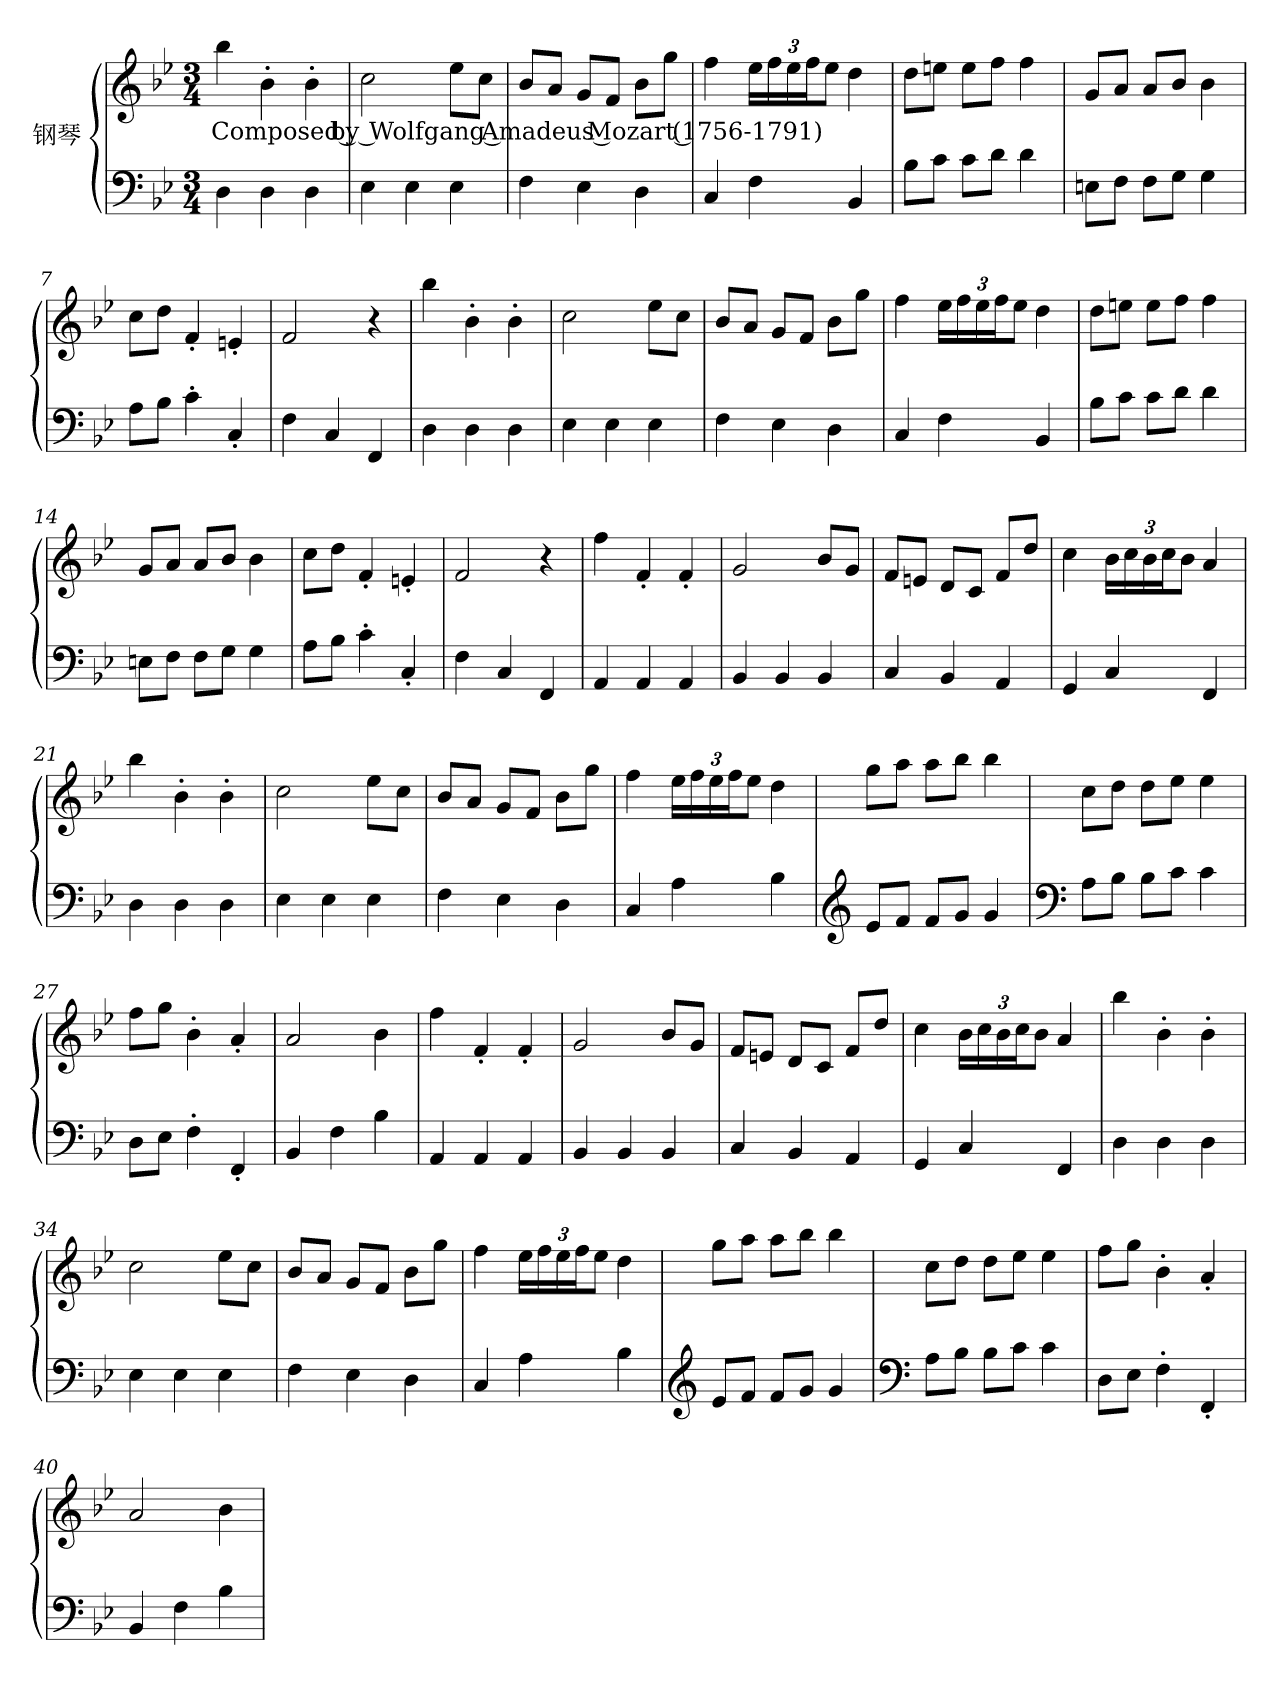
**kern	**kern	**text
*part2	*part1	*part1
*staff2	*staff1	*staff1
*I"钢琴	*I"钢琴	*
*clefF4	*clefG2	*
*k[b-e-]	*k[b-e-]	*
*M3/4	*M3/4	*
*MM130	*MM130	*
=1	=1	=1
4D\	4bb-\	Composed by Wolfgang Amadeus Mozart (1756-1791)
4D\	4b-'\	.
4D\	4b-'\	.
=2	=2	=2
4E-\	2cc\	.
4E-\	.	.
4E-\	8ee-\L	.
.	8cc\J	.
=3	=3	=3
4F\	8b-/L	.
.	8a/J	.
4E-\	8g/L	.
.	8f/J	.
4D\	8b-\L	.
.	8gg\J	.
!!LO:LB:g=z
=4	=4	=4
4C/	4ff\	.
*	*Xbrackettup	*
4F\	24ee-\LL	.
.	24ff\	.
.	24ee-\	.
.	24ff\J	.
.	12ee-\J	.
4BB-/	4dd\	.
=5	=5	=5
8B-\L	8dd\L	.
8c\J	8een\J	.
8c\L	8ee\L	.
8d\J	8ff\J	.
4d\	4ff\	.
=6	=6	=6
8En\L	8g/L	.
8F\J	8a/J	.
8F\L	8a/L	.
8G\J	8b-/J	.
4G\	4b-\	.
=7	=7	=7
8A\L	8cc\L	.
8B-\J	8dd\J	.
4c'\	4f'/	.
4C'/	4en'/	.
=8	=8	=8
4F\	2f/	.
4C/	.	.
4FF/	4r	.
=9	=9	=9
4D\	4bb-\	.
4D\	4b-'\	.
4D\	4b-'\	.
=10	=10	=10
4E-\	2cc\	.
4E-\	.	.
4E-\	8ee-\L	.
.	8cc\J	.
!!LO:LB:g=z
=11	=11	=11
4F\	8b-/L	.
.	8a/J	.
4E-\	8g/L	.
.	8f/J	.
4D\	8b-\L	.
.	8gg\J	.
=12	=12	=12
4C/	4ff\	.
4F\	24ee-\LL	.
.	24ff\	.
.	24ee-\	.
.	24ff\J	.
.	12ee-\J	.
4BB-/	4dd\	.
=13	=13	=13
8B-\L	8dd\L	.
8c\J	8een\J	.
8c\L	8ee\L	.
8d\J	8ff\J	.
4d\	4ff\	.
=14	=14	=14
8En\L	8g/L	.
8F\J	8a/J	.
8F\L	8a/L	.
8G\J	8b-/J	.
4G\	4b-\	.
=15	=15	=15
8A\L	8cc\L	.
8B-\J	8dd\J	.
4c'\	4f'/	.
4C'/	4en'/	.
=16	=16	=16
4F\	2f/	.
4C/	.	.
4FF/	4r	.
=17	=17	=17
4AA/	4ff\	.
4AA/	4f'/	.
4AA/	4f'/	.
!!LO:LB:g=z
=18	=18	=18
4BB-/	2g/	.
4BB-/	.	.
4BB-/	8b-/L	.
.	8g/J	.
=19	=19	=19
4C/	8f/L	.
.	8en/J	.
4BB-/	8d/L	.
.	8c/J	.
4AA/	8f/L	.
.	8dd/J	.
=20	=20	=20
4GG/	4cc\	.
4C/	24b-\LL	.
.	24cc\	.
.	24b-\	.
.	24cc\J	.
.	12b-\J	.
4FF/	4a/	.
=21	=21	=21
4D\	4bb-\	.
4D\	4b-'\	.
4D\	4b-'\	.
=22	=22	=22
4E-\	2cc\	.
4E-\	.	.
4E-\	8ee-\L	.
.	8cc\J	.
=23	=23	=23
4F\	8b-/L	.
.	8a/J	.
4E-\	8g/L	.
.	8f/J	.
4D\	8b-\L	.
.	8gg\J	.
=24	=24	=24
4C/	4ff\	.
4A\	24ee-\LL	.
.	24ff\	.
.	24ee-\	.
.	24ff\J	.
.	12ee-\J	.
4B-\	4dd\	.
!!LO:LB:g=z
=25	=25	=25
*clefG2	*	*
8e-/L	8gg\L	.
8f/J	8aa\J	.
8f/L	8aa\L	.
8g/J	8bb-\J	.
4g/	4bb-\	.
=26	=26	=26
*clefF4	*	*
8A\L	8cc\L	.
8B-\J	8dd\J	.
8B-\L	8dd\L	.
8c\J	8ee-\J	.
4c\	4ee-\	.
=27	=27	=27
8D\L	8ff\L	.
8E-\J	8gg\J	.
4F'\	4b-'\	.
4FF'/	4a'/	.
=28	=28	=28
4BB-/	2a/	.
4F\	.	.
4B-\	4b-\	.
=29	=29	=29
4AA/	4ff\	.
4AA/	4f'/	.
4AA/	4f'/	.
=30	=30	=30
4BB-/	2g/	.
4BB-/	.	.
4BB-/	8b-/L	.
.	8g/J	.
=31	=31	=31
4C/	8f/L	.
.	8en/J	.
4BB-/	8d/L	.
.	8c/J	.
4AA/	8f/L	.
.	8dd/J	.
!!LO:LB:g=z
=32	=32	=32
4GG/	4cc\	.
4C/	24b-\LL	.
.	24cc\	.
.	24b-\	.
.	24cc\J	.
.	12b-\J	.
4FF/	4a/	.
=33	=33	=33
4D\	4bb-\	.
4D\	4b-'\	.
4D\	4b-'\	.
=34	=34	=34
4E-\	2cc\	.
4E-\	.	.
4E-\	8ee-\L	.
.	8cc\J	.
=35	=35	=35
4F\	8b-/L	.
.	8a/J	.
4E-\	8g/L	.
.	8f/J	.
4D\	8b-\L	.
.	8gg\J	.
=36	=36	=36
4C/	4ff\	.
4A\	24ee-\LL	.
.	24ff\	.
.	24ee-\	.
.	24ff\J	.
.	12ee-\J	.
4B-\	4dd\	.
=37	=37	=37
*clefG2	*	*
8e-/L	8gg\L	.
8f/J	8aa\J	.
8f/L	8aa\L	.
8g/J	8bb-\J	.
4g/	4bb-\	.
!!LO:PB:g=z
=38	=38	=38
*clefF4	*	*
8A\L	8cc\L	.
8B-\J	8dd\J	.
*	*MM125	*
8B-\L	8dd\L	.
8c\J	8ee-\J	.
*	*MM120	*
4c\	4ee-\	.
=39	=39	=39
*	*MM115	*
8D\L	8ff\L	.
8E-\J	8gg\J	.
*	*MM110	*
4F'\	4b-'\	.
*	*MM105	*
4FF'/	4a'/	.
=40	=40	=40
*	*MM100	*
4BB-/	2a/	.
4F\	.	.
*	*MM90	*
4B-\	4b-\	.
=	=	=
*-	*-	*-
